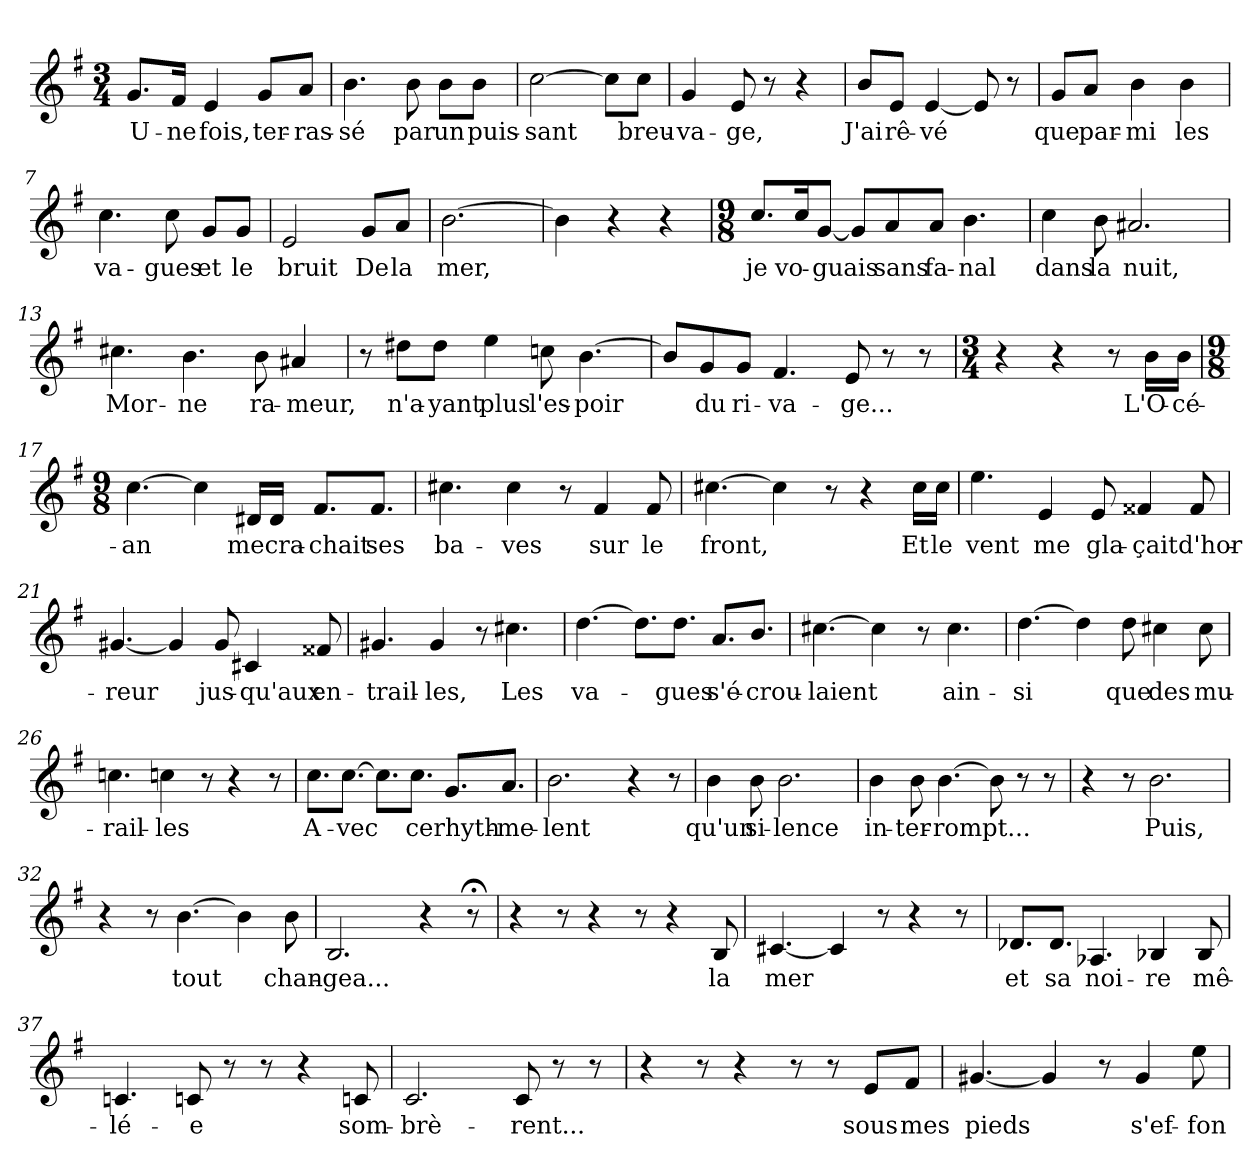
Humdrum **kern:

**kern	**text
*part1	*part1
*staff1	*staff1
*clefG2	*
*k[f#]	*
*M3/4	*
=1	=1
!	!LO:LY:b
8.g/L	U-
!	!LO:LY:b
16f#/Jk	-ne
!	!LO:LY:b
4e/	fois,
!	!LO:LY:b
8g/L	ter-
!	!LO:LY:b
8a/J	-ras-
=2	=2
!	!LO:LY:b
4.b\	-sé
!	!LO:LY:b
8b\	par
!	!LO:LY:b
8b\L	un
!	!LO:LY:b
8b\J	puis-
=3	=3
!	!LO:LY:b
[2cc\	-sant
8cc\L]	.
!	!LO:LY:b
8cc\J	breu-
=4	=4
!	!LO:LY:b
4g/	-va-
!	!LO:LY:b
8e/	-ge,
8r	.
4r	.
=5	=5
!	!LO:LY:b
8b/L	J'ai
!	!LO:LY:b
8e/J	rê-
!	!LO:LY:b
[4e/	-vé
8e/]	.
8r	.
=6	=6
!	!LO:LY:b
8g/L	que
!	!LO:LY:b
8a/J	par-
!	!LO:LY:b
4b\	-mi
!	!LO:LY:b
4b\	les
=7	=7
!	!LO:LY:b
4.cc\	va-
!	!LO:LY:b
8cc\	-gues
!	!LO:LY:b
8g/L	et
!	!LO:LY:b
8g/J	le
=8	=8
!	!LO:LY:b
2e/	bruit
!	!LO:LY:b
8g/L	De
!	!LO:LY:b
8a/J	la
!!LO:LB:g=z
=9	=9
!	!LO:LY:b
[2.b\	mer,
=10	=10
4b\]	.
4r	.
4r	.
=11	=11
*M9/8	*
!	!LO:LY:b
8.cc/L	je
!	!LO:LY:b
16cc/K	vo-
!	!LO:LY:b
[8g/J	-guais
8g/L]	.
!	!LO:LY:b
8a/	sans
!	!LO:LY:b
8a/J	fa-
!	!LO:LY:b
4.b\	-nal
=12	=12
!	!LO:LY:b
4cc\	dans
!	!LO:LY:b
8b\	la
!	!LO:LY:b
2.a#X/	nuit,
=13	=13
!	!LO:LY:b
4.cc#X\	Mor-
!	!LO:LY:b
4.b\	-ne
!	!LO:LY:b
8b\	ra-
!	!LO:LY:b
4a#X/	-meur,
=14	=14
8r	.
!	!LO:LY:b
8dd#X\L	n'a-
!	!LO:LY:b
8dd#\J	-yant
!	!LO:LY:b
4ee\	plus
!	!LO:LY:b
8ccn\	l'es-
!	!LO:LY:b
[4.b\	-poir
=15	=15
8b/L]	.
!	!LO:LY:b
8g/	du
!	!LO:LY:b
8g/J	ri-
!	!LO:LY:b
4.f#/	-va-
!	!LO:LY:b
8e/	-ge...
8r	.
8r	.
!!LO:LB:g=z
=16	=16
*M3/4	*
4r	.
4r	.
8r	.
!	!LO:LY:b
16b\LL	L'O-
!	!LO:LY:b
16b\JJ	-cé-
=17	=17
*M9/8	*
!	!LO:LY:b
[4.cc\	-an
4cc\]	.
!	!LO:LY:b
16d#X/LL	me
!	!LO:LY:b
16d#/JJ	cra-
!	!LO:LY:b
8.f#/L	-chait
!	!LO:LY:b
8.f#/J	ses
=18	=18
!	!LO:LY:b
4.cc#X\	ba-
!	!LO:LY:b
4cc#\	-ves
8r	.
!	!LO:LY:b
4f#/	sur
!	!LO:LY:b
8f#/	le
=19	=19
!	!LO:LY:b
[4.cc#X\	front,
4cc#\]	.
8r	.
4r	.
!	!LO:LY:b
16cc#\LL	Et
!	!LO:LY:b
16cc#\JJ	le
=20	=20
!	!LO:LY:b
4.ee\	vent
!	!LO:LY:b
4e/	me
!	!LO:LY:b
8e/	gla-
!	!LO:LY:b
4f##X/	-çait
!	!LO:LY:b
8f##/	d'hor-
=21	=21
!	!LO:LY:b
[4.g#X/	-reur
4g#/]	.
!	!LO:LY:b
8g#/	jus-
!	!LO:LY:b
4c#X/	-qu'aux
!	!LO:LY:b
8f##X/	en-
!!LO:LB:g=z
=22	=22
!	!LO:LY:b
4.g#X/	-trail-
!	!LO:LY:b
4g#/	-les,
8r	.
!	!LO:LY:b
4.cc#X\	Les
=23	=23
!	!LO:LY:b
[4.dd\	va-
8.dd\L]	.
!	!LO:LY:b
8.dd\J	-gues
!	!LO:LY:b
8.a/L	s'é-
!	!LO:LY:b
8.b/J	-crou-
=24	=24
!	!LO:LY:b
[4.cc#X\	-laient
4cc#\]	.
8r	.
!	!LO:LY:b
4.cc#\	ain-
=25	=25
!	!LO:LY:b
[4.dd\	-si
4dd\]	.
!	!LO:LY:b
8dd\	que
!	!LO:LY:b
4cc#X\	des
!	!LO:LY:b
8cc#\	mu-
=26	=26
!	!LO:LY:b
4.ccn\	-rail-
!	!LO:LY:b
4ccn\	-les
8r	.
4r	.
8r	.
=27	=27
!	!LO:LY:b
8.cc\L	A-
!	!LO:LY:b
[8.cc\J	-vec
8.cc\L]	.
!	!LO:LY:b
8.cc\J	ce
!	!LO:LY:b
8.g/L	rhyth-
!	!LO:LY:b
8.a/J	-me-
=28	=28
!	!LO:LY:b
2.b\	-lent
4r	.
8r	.
!!LO:LB:g=z
=29	=29
!	!LO:LY:b
4b\	qu'un
!	!LO:LY:b
8b\	si-
!	!LO:LY:b
2.b\	-lence
=30	=30
!	!LO:LY:b
4b\	in-
!	!LO:LY:b
8b\	-ter-
!	!LO:LY:b
[4.b\	-rompt...
8b\]	.
8r	.
8r	.
=31	=31
4r	.
8r	.
!	!LO:LY:b
2.b\	Puis,
=32	=32
4r	.
8r	.
!	!LO:LY:b
[4.b\	tout
4b\]	.
!	!LO:LY:b
8b\	chan-
=33	=33
!	!LO:LY:b
2.B/	-gea...
4r	.
8r;<	.
=34	=34
4r	.
8r	.
4r	.
8r	.
4r	.
!	!LO:LY:b
8B/	la
=35	=35
!	!LO:LY:b
[4.c#X/	mer
4c#/]	.
8r	.
4r	.
8r	.
=36	=36
!	!LO:LY:b
8.d-X/L	et
!	!LO:LY:b
8.d-/J	sa
!	!LO:LY:b
4.A-X/	noi-
!	!LO:LY:b
4B-X/	-re
!	!LO:LY:b
8B-/	mê-
!!LO:LB:g=z
=37	=37
!	!LO:LY:b
4.cn/	-lé-
!	!LO:LY:b
8cn/	-e
8r	.
8r	.
4r	.
!	!LO:LY:b
8cn/	som-
=38	=38
!	!LO:LY:b
2.c/	-brè-
!	!LO:LY:b
8c/	-rent...
8r	.
8r	.
=39	=39
4r	.
8r	.
4r	.
8r	.
8r	.
!	!LO:LY:b
8e/L	sous
!	!LO:LY:b
8f#/J	mes
=40	=40
!	!LO:LY:b
[4.g#X/	pieds
4g#/]	.
8r	.
!	!LO:LY:b
4g#/	s'ef-
!	!LO:LY:b
8ee\	-fon-
=	=
*-	*-
